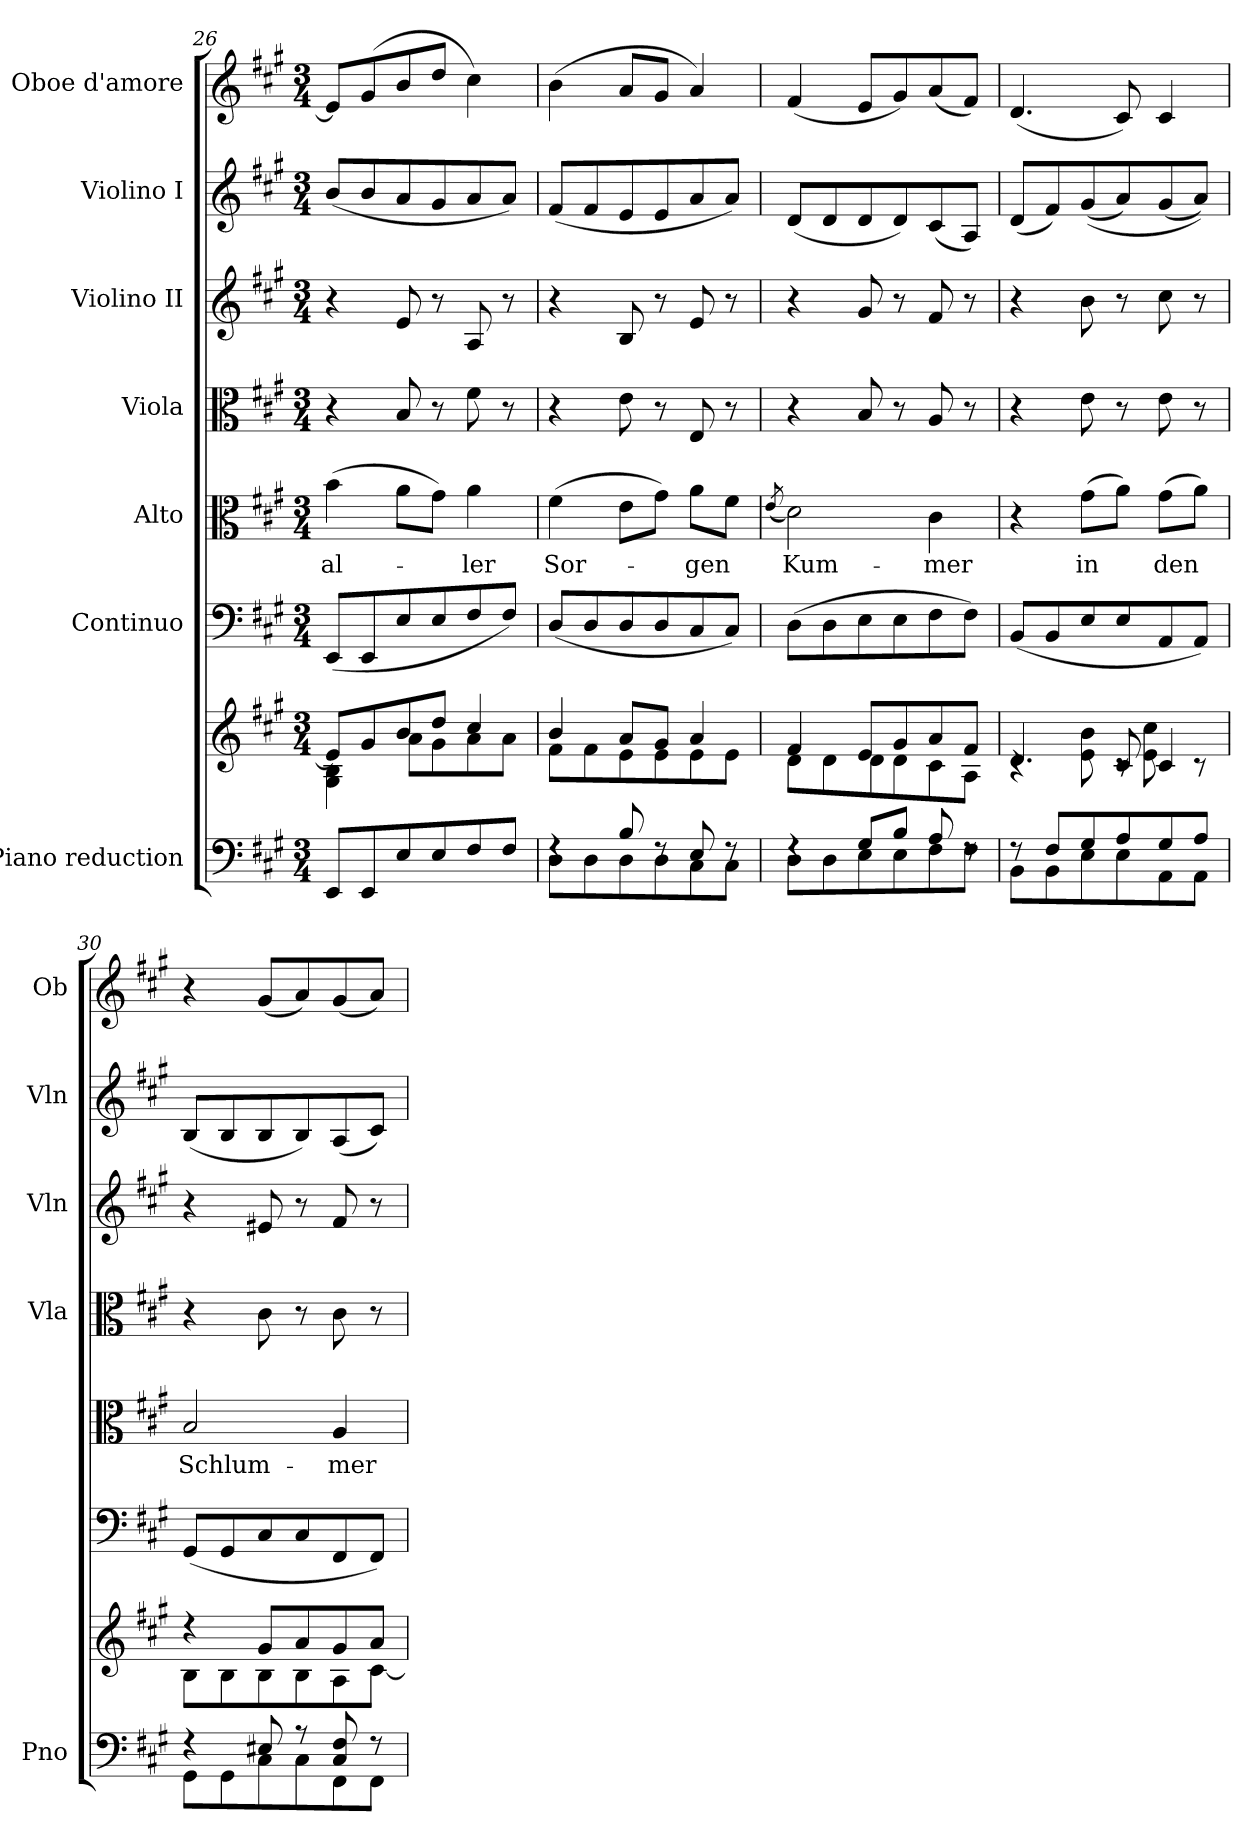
**kern	**kern	**kern	**kern	**text	**kern	**kern	**kern	**kern
*part7	*part7	*part6	*part5	*part5	*part4	*part3	*part2	*part1
*staff8	*staff7	*staff6	*staff5	*staff5	*staff4	*staff3	*staff2	*staff1
*I"Piano reduction	*	*I"Continuo	*I"Alto	*	*I"Viola	*I"Violino II	*I"Violino I	*I"Oboe d'amore
*I'Pno	*	*	*	*	*I'Vla	*I'Vln	*I'Vln	*I'Ob
*clefF4	*clefG2	*clefF4	*clefC3	*	*clefC3	*clefG2	*clefG2	*clefG2
*k[f#c#g#]	*k[f#c#g#]	*k[f#c#g#]	*k[f#c#g#]	*	*k[f#c#g#]	*k[f#c#g#]	*k[f#c#g#]	*k[f#c#g#]
*M3/4	*M3/4	*M3/4	*M3/4	*	*M3/4	*M3/4	*M3/4	*M3/4
=26	=26	=26	=26	=26	=26	=26	=26	=26
*	*^	*	*	*	*	*	*	*
!	!	!	!	!	!LO:LY:b	!	!	!	!
8EE/L	8e/L]	4G#\ 4B\	(<8EE/L	(>4b\	al-	4r	4r	(<8b/L	8e/L]
8EE/	8g#/	.	8EE/	.	.	.	.	8b/	(<8g#/
8E/	8b/	8a\L	8E/	8a\L	.	8B/	8e/	8a/	8b/
8E/	8dd/J	8g#\	8E/	8g#\J)	.	8r	8r	8g#/	8dd/J
!	!	!	!	!	!LO:LY:b	!	!	!	!
8F#/	4cc#/	8a\	8F#/	4a\	-ler	8f#\	8A/	8a/	4cc#\)
8F#/J	.	8a\J	8F#/J)	.	.	8r	8r	8a/J)	.
=27	=27	=27	=27	=27	=27	=27	=27	=27	=27
*^	*	*	*	*	*	*	*	*	*
!	!	!	!	!	!	!LO:LY:b	!	!	!	!
4rF	8D\L	4b/	8f#\L	(<8D/L	(>4f#\	Sor-	4r	4r	(<8f#/L	(>4b\
.	8D\	.	8f#\	8D/	.	.	.	.	8f#/	.
8B/	8D\	8a/L	8e\	8D/	8e\L	.	8e\	8B/	8e/	8a/L
8rF	8D\	8g#/J	8e\	8D/	8g#\J)	.	8r	8r	8e/	8g#/J
!	!	!	!	!	!	!LO:LY:b	!	!	!	!
8E/	8C#\	4a/	8e\	8C#/	8a\L	-gen	8E/	8e/	8a/	4a/)
8rF	8C#\J	.	8e\J	8C#/J)	8f#\J	.	8r	8r	8a/J)	.
=28	=28	=28	=28	=28	=28	=28	=28	=28	=28	=28
.	.	.	.	.	(<8qe/	.	.	.	.	.
!	!	!	!	!	!	!LO:LY:b	!	!	!	!
4rF	8D\L	4f#/	8d\L	(>8D\L	2d\)	Kum-	4r	4r	(<8d/L	(<4f#/
.	8D\	.	8d\	8D\	.	.	.	.	8d/	.
8G#/L	8E\	8e/L	8d\	8E\	.	.	8B/	8g#/	8d/	8e/L
8B/J	8E\	8g#/	8d\	8E\	.	.	8r	8r	8d/)	8g#/)
!	!	!	!	!	!	!LO:LY:b	!	!	!	!
8A/	8F#\	8a/	8c#\	8F#\	4c#\	-mer	8A/	8f#/	(<8c#/	(<8a/
8rF	8F#\J	8f#/J	8A\J	8F#\J)	.	.	8r	8r	8A/J)	8f#/J)
!!LO:PB:g=z
=29	=29	=29	=29	=29	=29	=29	=29	=29	=29	=29
8rF	8BB\L	4.d/	4rc	(<8BB/L	4r	.	4r	4r	(<8d/L	(<4.d/
8F#/L	8BB\	.	.	8BB/	.	.	.	.	8f#/)	.
!	!	!	!	!	!	!LO:LY:b	!	!	!	!
8G#/	8E\	.	8e\ 8b\	8E/	(>8g#\L	in	8e\	8b\	(<(<8g#/	.
8A/	8E\	8c#/	8rc	8E/	8a\J)	.	8r	8r	8a/)	8c#/)
!	!	!	!	!	!	!LO:LY:b	!	!	!	!
8G#/	8AA\	4c#/	8e\ 8cc#\	8AA/	(>8g#\L	den	8e\	8cc#\	(<8g#/	4c#/
8A/J	8AA\J	.	8rc	8AA/J)	8a\J)	.	8r	8r	8a/J))	.
=30	=30	=30	=30	=30	=30	=30	=30	=30	=30	=30
!	!	!	!	!	!	!LO:LY:b	!	!	!	!
4r	8GG#\L	4r	8B\L	(<8GG#/L	2B/	Schlum-	4r	4r	(<8B/L	4r
.	8GG#\	.	8B\	8GG#/	.	.	.	.	8B/	.
8E#X/	8C#\	8g#/L	8B\	8C#/	.	.	8c#\	8e#X/	8B/	(<8g#/L
8r	8C#\	8a/	8B\	8C#/	.	.	8r	8r	8B/)	8a/)
!	!	!	!	!	!	!LO:LY:b	!	!	!	!
8C#/ 8F#/	8FF#\	8g#/	8A\	8FF#/	4A/	-mer	8c#\	8f#/	(<8A/	(<8g#/
8r	8FF#\J	8a/J	[8c#\J	8FF#/J)	.	.	8r	8r	8c#/J)	8a/J)
*v	*v	*	*	*	*	*	*	*	*	*
*	*v	*v	*	*	*	*	*	*	*
=	=	=	=	=	=	=	=	=
*-	*-	*-	*-	*-	*-	*-	*-	*-
